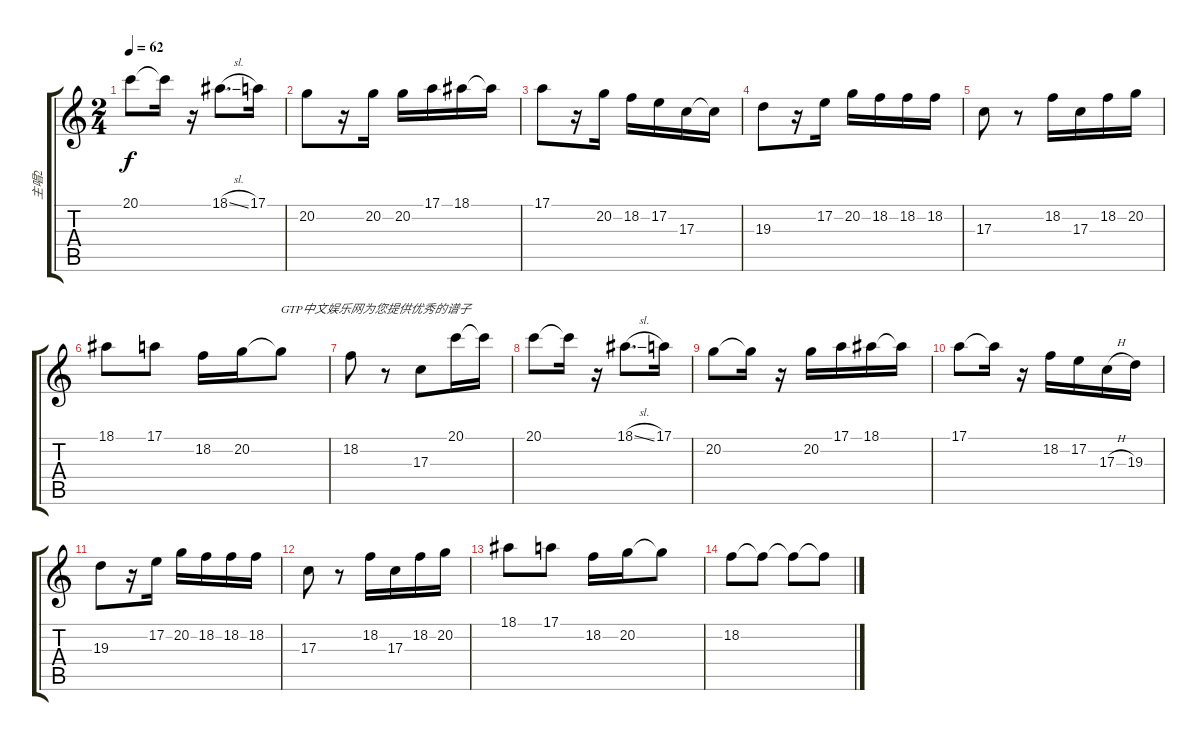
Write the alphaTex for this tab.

\track ("主唱2" "主唱2") {instrument piccolo}
\staff {score tabs}
\tuning (E4 B3 G3 D3 A2 E2) {hide}
\ts (2 4)
\tempo 62
\clef g2
\ks c
20.1.8{dy f} 20.1{t}.16 r.16 18.1{sl}.8{d} 17.1.16 |
20.2.8 r.16 20.2.16 20.2.16 17.1.16 18.1.16 18.1{t}.16 |
17.1.8 r.16 20.2.16 18.2.16 17.2.16 17.3.16 17.3{t}.16 |
19.3.8 r.16 17.2.16 20.2.16 18.2.16 18.2.16 18.2.16 |
17.3.8 r.8 18.2.16 17.3.16 18.2.16 20.2.16 |
18.1.8 17.1.8 18.2.16 20.2.16 20.2{t}.8{txt "GTP中文娱乐网为您提供优秀的谱子"} |
18.2.8 r.8 17.3.8 20.1.16 20.1{t}.16 |
20.1.8 20.1{t}.16 r.16 18.1{sl}.8{d} 17.1.16 |
20.2.8 20.2{t}.16 r.16 20.2.16 17.1.16 18.1.16 18.1{t}.16 |
17.1.8 17.1{t}.16 r.16 18.2.16 17.2.16 17.3{h}.16 19.3.16 |
19.3.8 r.16 17.2.16 20.2.16 18.2.16 18.2.16 18.2.16 |
17.3.8 r.8 18.2.16 17.3.16 18.2.16 20.2.16 |
18.1.8 17.1.8 18.2.16 20.2.16 20.2{t}.8 |
18.2.8 18.2{t}.8 18.2{t}.8 18.2{t}.8
